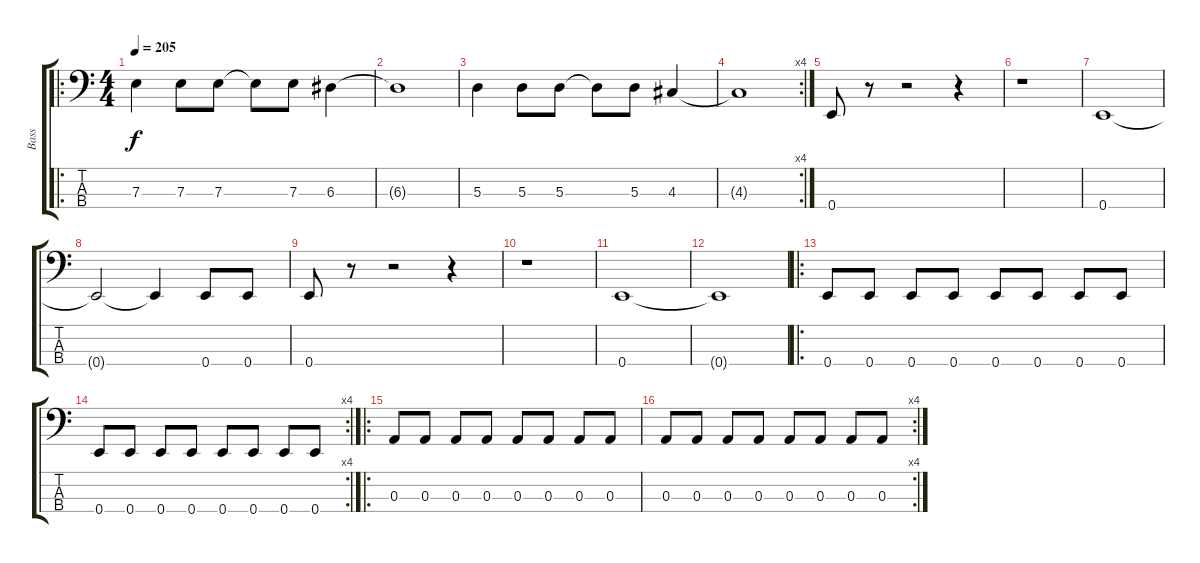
\track ("Bass" "Bass") {instrument electricbassfinger}
\staff {score tabs}
\tuning (G2 D2 A1 E1) {hide}
\ro
\ts (4 4)
\tempo 205
\clef f4
\ks c
7.3.4{dy f instrument electricbassfinger} 7.3.8 7.3.8 7.3{t}.8 7.3.8 6.3.4 |
6.3{t}.1 |
5.3.4 5.3.8 5.3.8 5.3{t}.8 5.3.8 4.3.4 |
\rc 4
4.3{t}.1 |
0.4.8 r.8 r.2 r.4 |
r.1 |
0.4.1 |
0.4{t}.2 0.4{t}.4 0.4.8 0.4.8 |
0.4.8 r.8 r.2 r.4 |
r.1 |
0.4.1 |
0.4{t}.1 |
\ro
0.4.8 0.4.8 0.4.8 0.4.8 0.4.8 0.4.8 0.4.8 0.4.8 |
\rc 4
0.4.8 0.4.8 0.4.8 0.4.8 0.4.8 0.4.8 0.4.8 0.4.8 |
\ro
0.3.8 0.3.8 0.3.8 0.3.8 0.3.8 0.3.8 0.3.8 0.3.8 |
\rc 4
0.3.8 0.3.8 0.3.8 0.3.8 0.3.8 0.3.8 0.3.8 0.3.8
